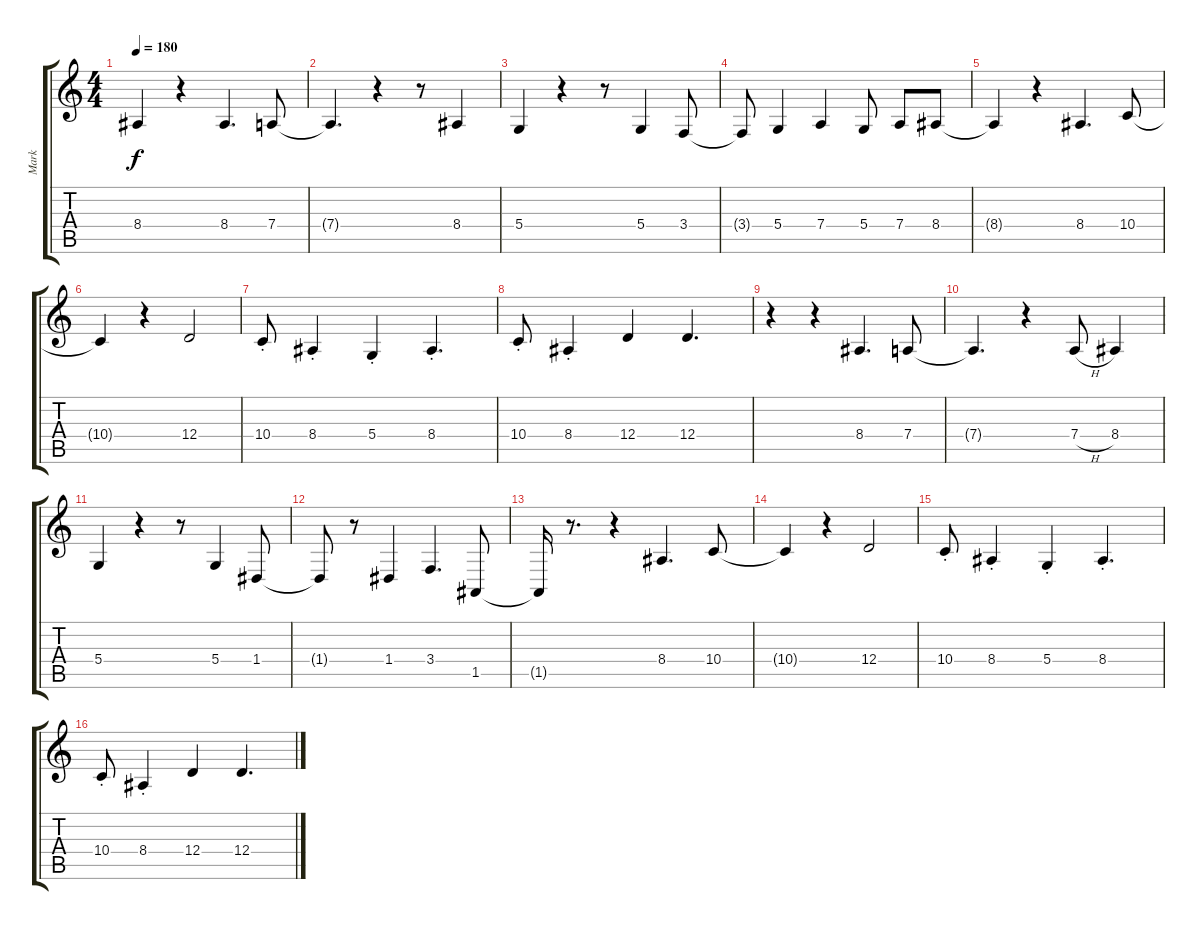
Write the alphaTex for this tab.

\track ("Mark" "Mark") {instrument tenorsax}
\staff {score tabs}
\tuning (E4 B3 G3 D3 A2 E2) {hide}
\ts (4 4)
\tempo 180
\clef g2
\ks c
8.4.4{dy f} r.4 8.4.4{d} 7.4.8 |
7.4{t}.4{d} r.4 r.8 8.4.4 |
5.4.4 r.4 r.8 5.4.4 3.4.8 |
3.4{t}.8 5.4.4 7.4.4 5.4.8 7.4.8 8.4.8 |
8.4{t}.4 r.4 8.4.4{d} 10.4.8 |
10.4{t}.4 r.4 12.4.2 |
10.4{st}.8 8.4{st}.4 5.4{st}.4 8.4{st}.4{d} |
10.4{st}.8 8.4{st}.4 12.4.4 12.4.4{d} |
r.4 r.4 8.4.4{d} 7.4.8 |
7.4{t}.4{d} r.4 7.4{h}.8 8.4.4 |
5.4.4 r.4 r.8 5.4.4 1.4.8 |
1.4{t}.8 r.8 1.4.4 3.4.4{d} 1.5.8 |
1.5{t}.16 r.8{d} r.4 8.4.4{d} 10.4.8 |
10.4{t}.4 r.4 12.4.2 |
10.4{st}.8 8.4{st}.4 5.4{st}.4 8.4{st}.4{d} |
10.4{st}.8 8.4{st}.4 12.4.4 12.4.4{d}
